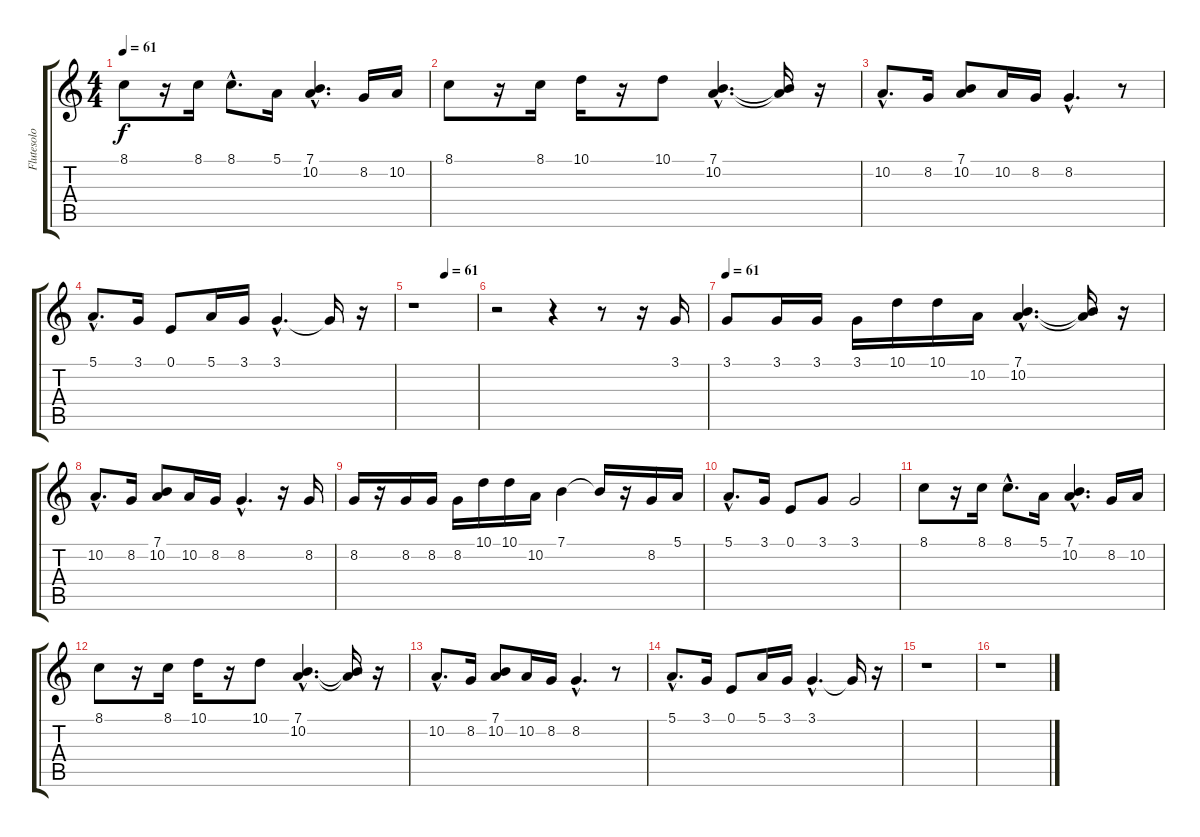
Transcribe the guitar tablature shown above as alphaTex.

\track ("Flutesolo" "Flutesolo") {instrument flute}
\staff {score tabs}
\tuning (E4 B3 G3 D3 A2 E2) {hide}
\ts (4 4)
\tempo 61
\clef g2
\ks c
8.1.8{dy f} r.16 8.1.16 8.1{hac}.8{d} 5.1.16 (7.1{hac} 10.2{hac}).4{d} 8.2.16 10.2.16 |
8.1.8 r.16 8.1.16 10.1.16 r.16 10.1.8 (7.1{hac} 10.2{hac}).4{d} (7.1{t} 10.2{t}).16 r.16 |
10.2{hac}.8{d} 8.2.16 (7.1 10.2).8 10.2.16 8.2.16 8.2{hac}.4{d} r.8 |
5.1{hac}.8{d} 3.1.16 0.1.8 5.1.16 3.1.16 3.1{hac}.4{d} 3.1{t}.16 r.16 |
\tempo (61 0.5)
r.1 |
r.2 r.4 r.8 r.16 3.1.16 |
\tempo 61
3.1.8 3.1.16 3.1.16 3.1.16 10.1.16 10.1.16 10.2.16 (7.1{hac} 10.2{hac}).4{d} (7.1{t} 10.2{t}).16 r.16 |
10.2{hac}.8{d} 8.2.16 (7.1 10.2).8 10.2.16 8.2.16 8.2{hac}.4{d} r.16 8.2.16 |
8.2.16 r.16 8.2.16 8.2.16 8.2.16 10.1.16 10.1.16 10.2.16 7.1.4 7.1{t}.16 r.16 8.2.16 5.1.16 |
5.1{hac}.8{d} 3.1.16 0.1.8 3.1.8 3.1.2 |
8.1.8 r.16 8.1.16 8.1{hac}.8{d} 5.1.16 (7.1{hac} 10.2{hac}).4{d} 8.2.16 10.2.16 |
8.1.8 r.16 8.1.16 10.1.16 r.16 10.1.8 (7.1{hac} 10.2{hac}).4{d} (7.1{t} 10.2{t}).16 r.16 |
10.2{hac}.8{d} 8.2.16 (7.1 10.2).8 10.2.16 8.2.16 8.2{hac}.4{d} r.8 |
5.1{hac}.8{d} 3.1.16 0.1.8 5.1.16 3.1.16 3.1{hac}.4{d} 3.1{t}.16 r.16 |
r.1 |
r.1
